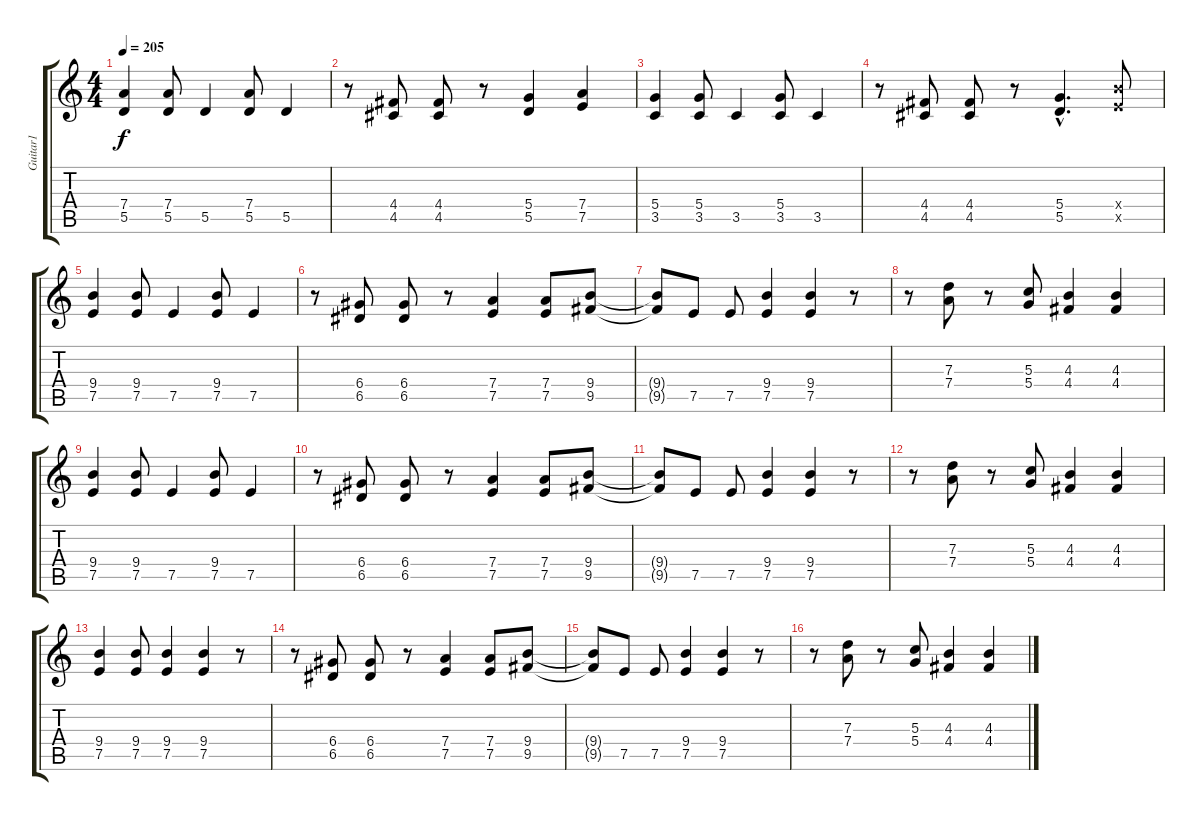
\track ("Guitar1" "Guitar1") {instrument distortionguitar}
\staff {score tabs}
\tuning (E4 B3 G3 D3 A2 E2) {hide}
\ts (4 4)
\tempo 205
\clef g2
\ks c
(7.4 5.5).4{dy f} (7.4 5.5).8 5.5.4 (7.4 5.5).8 5.5.4 |
r.8 (4.4 4.5).8 (4.4 4.5).8 r.8 (5.4 5.5).4 (7.4 7.5).4 |
(5.4 3.5).4 (5.4 3.5).8 3.5.4 (5.4 3.5).8 3.5.4 |
r.8 (4.4 4.5).8 (4.4 4.5).8 r.8 (5.4{hac} 5.5{hac}).4{d} (9.4{x} 7.5{x}).8 |
(9.4 7.5).4 (9.4 7.5).8 7.5.4 (9.4 7.5).8 7.5.4 |
r.8 (6.4 6.5).8 (6.4 6.5).8 r.8 (7.4 7.5).4 (7.4 7.5).8 (9.4 9.5).8 |
(9.4{t} 9.5{t}).8 7.5.8 7.5.8 (9.4 7.5).4 (9.4 7.5).4 r.8 |
r.8 (7.3 7.4).8 r.8 (5.3 5.4).8 (4.3 4.4).4 (4.3 4.4).4 |
(9.4 7.5).4 (9.4 7.5).8 7.5.4 (9.4 7.5).8 7.5.4 |
r.8 (6.4 6.5).8 (6.4 6.5).8 r.8 (7.4 7.5).4 (7.4 7.5).8 (9.4 9.5).8 |
(9.4{t} 9.5{t}).8 7.5.8 7.5.8 (9.4 7.5).4 (9.4 7.5).4 r.8 |
r.8 (7.3 7.4).8 r.8 (5.3 5.4).8 (4.3 4.4).4 (4.3 4.4).4 |
(9.4 7.5).4 (9.4 7.5).8 (9.4 7.5).4 (9.4 7.5).4 r.8 |
r.8 (6.4 6.5).8 (6.4 6.5).8 r.8 (7.4 7.5).4 (7.4 7.5).8 (9.4 9.5).8 |
(9.4{t} 9.5{t}).8 7.5.8 7.5.8 (9.4 7.5).4 (9.4 7.5).4 r.8 |
r.8 (7.3 7.4).8 r.8 (5.3 5.4).8 (4.3 4.4).4 (4.3 4.4).4
